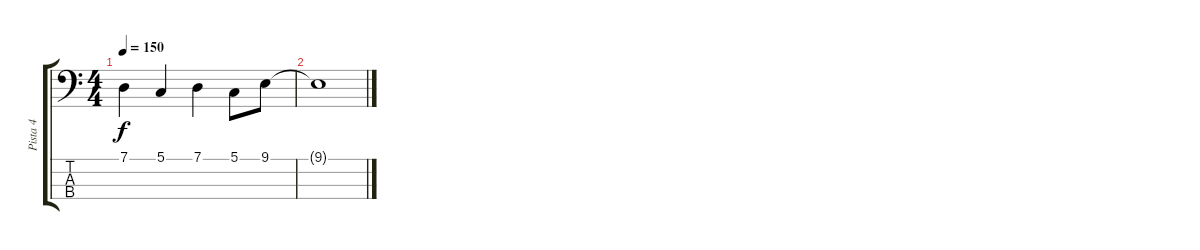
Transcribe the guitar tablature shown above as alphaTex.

\track ("Pista 4" "Pista 4") {instrument trombone}
\staff {score tabs}
\tuning (G2 D2 A1 E1) {hide}
\ts (4 4)
\tempo 150
\clef f4
\ks c
7.1.4{dy f} 5.1.4 7.1.4 5.1.8 9.1.8 |
9.1{t}.1
